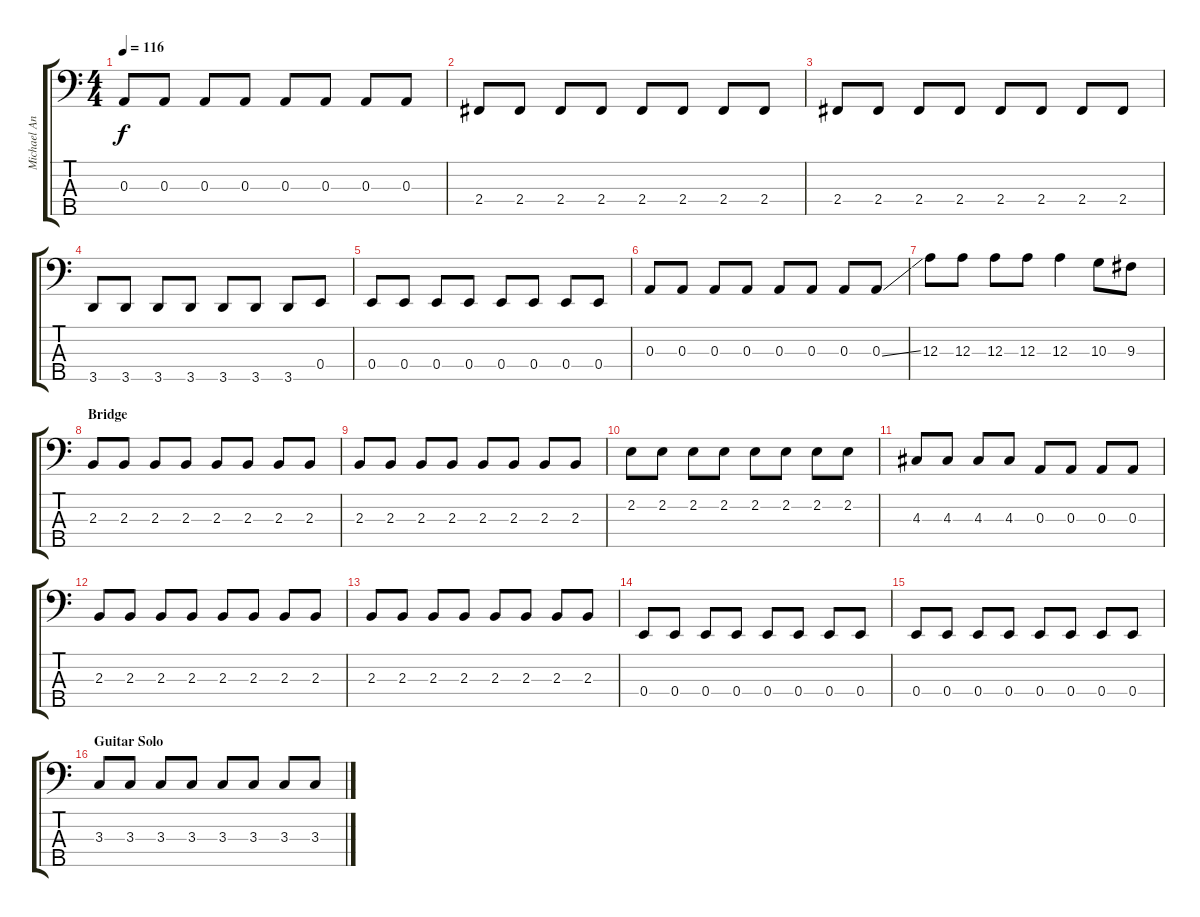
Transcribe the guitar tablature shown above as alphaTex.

\track ("Michael Anthony" "Michael An") {instrument electricbasspick}
\staff {score tabs}
\tuning (G2 D2 A1 E1 B0) {hide}
\ts (4 4)
\tempo 116
\clef f4
\ks c
0.3.8{dy f} 0.3.8 0.3.8 0.3.8 0.3.8 0.3.8 0.3.8 0.3.8 |
2.4.8 2.4.8 2.4.8 2.4.8 2.4.8 2.4.8 2.4.8 2.4.8 |
2.4.8 2.4.8 2.4.8 2.4.8 2.4.8 2.4.8 2.4.8 2.4.8 |
3.5.8 3.5.8 3.5.8 3.5.8 3.5.8 3.5.8 3.5.8 0.4.8 |
0.4.8 0.4.8 0.4.8 0.4.8 0.4.8 0.4.8 0.4.8 0.4.8 |
0.3.8 0.3.8 0.3.8 0.3.8 0.3.8 0.3.8 0.3.8 0.3{ss}.8 |
12.3.8 12.3.8 12.3.8 12.3.8 12.3.4 10.3.8 9.3.8 |
\section ("" "Bridge")
2.3.8 2.3.8 2.3.8 2.3.8 2.3.8 2.3.8 2.3.8 2.3.8 |
2.3.8 2.3.8 2.3.8 2.3.8 2.3.8 2.3.8 2.3.8 2.3.8 |
2.2.8 2.2.8 2.2.8 2.2.8 2.2.8 2.2.8 2.2.8 2.2.8 |
4.3.8 4.3.8 4.3.8 4.3.8 0.3.8 0.3.8 0.3.8 0.3.8 |
2.3.8 2.3.8 2.3.8 2.3.8 2.3.8 2.3.8 2.3.8 2.3.8 |
2.3.8 2.3.8 2.3.8 2.3.8 2.3.8 2.3.8 2.3.8 2.3.8 |
0.4.8 0.4.8 0.4.8 0.4.8 0.4.8 0.4.8 0.4.8 0.4.8 |
0.4.8 0.4.8 0.4.8 0.4.8 0.4.8 0.4.8 0.4.8 0.4.8 |
\section ("" "Guitar Solo")
3.3.8 3.3.8 3.3.8 3.3.8 3.3.8 3.3.8 3.3.8 3.3.8
